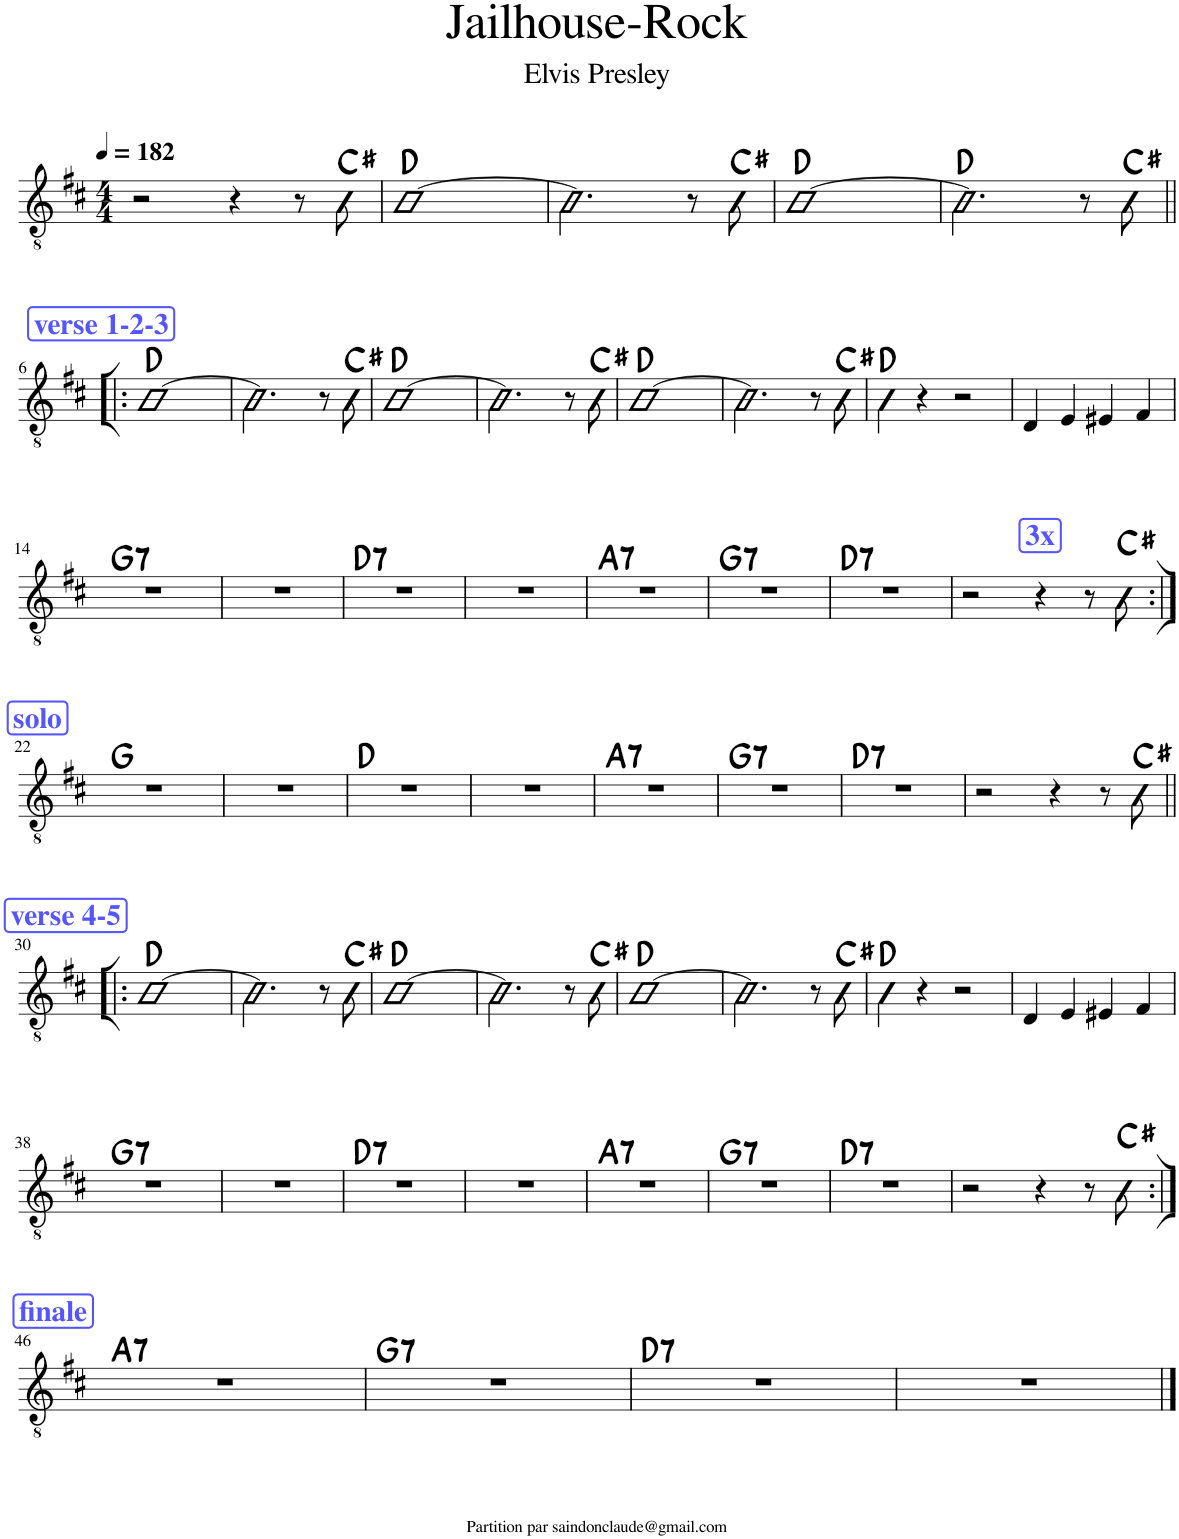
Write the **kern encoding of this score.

**kern	**harte
*part1	*part1
*staff1	*
*I"Classical Guitar	*
*I'Guit.	*
*clefGv2	*
*k[f#c#]	*
*M4/4	*
*MM182	*
=1	=1
2r	.
4r	.
8r	.
8c#\	C#:maj
=2	=2
[1d	D:maj
=3	=3
2.d\]	.
8r	.
8c#\	C#:maj
=4	=4
[1d	D:maj
=5	=5
2.d\]	D:maj
8r	.
8c#\	C#:maj
!!LO:LB:g=z
!!LO:REH:place=s1:a:B:cj:color=#5555FF:fs=14:t=verse 1-2-3
=6!|:	=6!|:
[1d	D:maj
=7	=7
2.d\]	.
8r	.
8c#\	C#:maj
=8	=8
[1d	D:maj
=9	=9
2.d\]	.
8r	.
8c#\	C#:maj
=10	=10
[1d	D:maj
=11	=11
2.d\]	.
8r	.
8c#\	C#:maj
=12	=12
4d\	D:maj
4r	.
2r	.
=13	=13
4D/	.
4E/	.
4E#X/	.
4F#/	.
!!LO:LB:g=z
=14	=14
!	!LO:H:kt=7
1r	G:7
=15	=15
1r	.
=16	=16
!	!LO:H:kt=7
1r	D:7
=17	=17
1r	.
=18	=18
!	!LO:H:kt=7
1r	A:7
=19	=19
!	!LO:H:kt=7
1r	G:7
=20	=20
!	!LO:H:kt=7
1r	D:7
!!LO:REH:place=s1:a:B:cj:color=#5555FF:fs=14:t=3x
=21	=21
2r	.
4r	.
8r	.
8c#\	C#:maj
!!LO:LB:g=z
!!LO:REH:place=s1:a:B:cj:color=#5555FF:fs=14:t=solo
=22:|!	=22:|!
1r	G:maj
=23	=23
1r	.
=24	=24
1r	D:maj
=25	=25
1r	.
=26	=26
!	!LO:H:kt=7
1r	A:7
=27	=27
!	!LO:H:kt=7
1r	G:7
=28	=28
!	!LO:H:kt=7
1r	D:7
=29	=29
2r	.
4r	.
8r	.
8c#\	C#:maj
!!LO:LB:g=z
!!LO:REH:place=s1:a:B:cj:color=#5555FF:fs=14:t=verse 4-5
=30!|:	=30!|:
[1d	D:maj
=31	=31
2.d\]	.
8r	.
8c#\	C#:maj
=32	=32
[1d	D:maj
=33	=33
2.d\]	.
8r	.
8c#\	C#:maj
=34	=34
[1d	D:maj
=35	=35
2.d\]	.
8r	.
8c#\	C#:maj
=36	=36
4d\	D:maj
4r	.
2r	.
=37	=37
4D/	.
4E/	.
4E#X/	.
4F#/	.
!!LO:LB:g=z
=38	=38
!	!LO:H:kt=7
1r	G:7
=39	=39
1r	.
=40	=40
!	!LO:H:kt=7
1r	D:7
=41	=41
1r	.
=42	=42
!	!LO:H:kt=7
1r	A:7
=43	=43
!	!LO:H:kt=7
1r	G:7
=44	=44
!	!LO:H:kt=7
1r	D:7
=45	=45
2r	.
4r	.
8r	.
8c#\	C#:maj
!!LO:LB:g=z
!!LO:REH:place=s1:a:B:cj:color=#5555FF:fs=14:t=finale
=46:|!	=46:|!
!	!LO:H:kt=7
1r	A:7
=47	=47
!	!LO:H:kt=7
1r	G:7
=48	=48
!	!LO:H:kt=7
1r	D:7
=49	=49
1r	.
==	==
*-	*-
